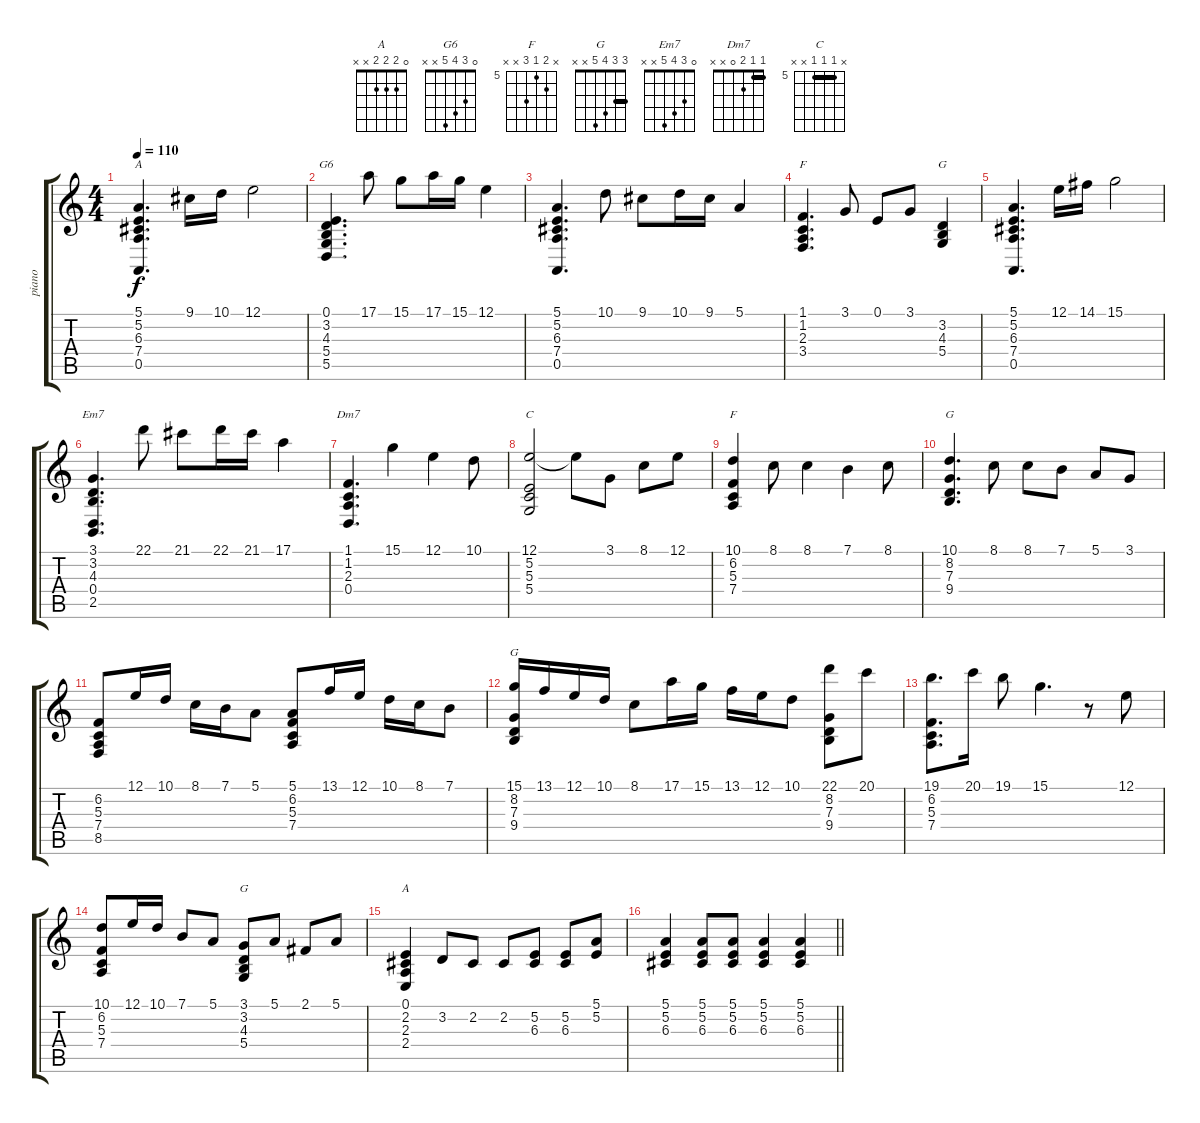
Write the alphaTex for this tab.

\track ("piano" "piano") {instrument electricgrandpiano}
\staff {score tabs}
\tuning (E4 B3 G3 D3 A2 E2) {hide}
\chord ("A" x 2 2 2 0 x) {barre 2}
\chord ("G6" 0 3 4 5 x x)
\chord ("F" 1 1 2 3 x x) {barre 1}
\chord ("G" x 3 4 5 x x)
\chord ("Em7" 0 3 4 5 x x)
\chord ("Dm7" 1 1 2 0 x x) {barre 1}
\chord ("C" x 5 5 5 x x) {firstfret 5 barre 5}
\chord ("F" x 6 5 7 x x) {firstfret 5}
\chord ("G" 10 8 7 9 x x) {firstfret 7}
\chord ("G" x 8 7 9 x x) {firstfret 7}
\chord ("G" 3 3 4 5 x x) {barre 3}
\chord ("A" 0 2 2 2 x x)
\ts (4 4)
\tempo 110
\clef g2
\ks c
(5.1 5.2 6.3 7.4 0.5).4{d ch "A" dy f} 9.1.16 10.1.16 12.1.2 |
(0.1 3.2 4.3 5.4 5.5).4{d ch "G6"} 17.1.8 15.1.8 17.1.16 15.1.16 12.1.4 |
(5.1 5.2 6.3 7.4 0.5).4{d} 10.1.8 9.1.8 10.1.16 9.1.16 5.1.4 |
(1.1 1.2 2.3 3.4).4{d ch "F"} 3.1.8 0.1.8 3.1.8 (3.2 4.3 5.4).4{ch "G"} |
(5.1 5.2 6.3 7.4 0.5).4{d} 12.1.16 14.1.16 15.1.2 |
(3.1 3.2 4.3 0.4 2.5).4{d ch "Em7"} 22.1.8 21.1.8 22.1.16 21.1.16 17.1.4 |
(1.1 1.2 2.3 0.4).4{d ch "Dm7"} 15.1.4 12.1.4 10.1.8 |
(12.1 5.2 5.3 5.4).2{ch "C"} 12.1{t}.8 3.1.8 8.1.8 12.1.8 |
(10.1 6.2 5.3 7.4).4{ch "F"} 8.1.8 8.1.4 7.1.4 8.1.8 |
(10.1 8.2 7.3 9.4).4{d ch "G"} 8.1.8 8.1.8 7.1.8 5.1.8 3.1.8 |
(6.2 5.3 7.4 8.5).8 12.1.16 10.1.16 8.1.16 7.1.16 5.1.8 (5.1 6.2 5.3 7.4).8 13.1.16 12.1.16 10.1.16 8.1.16 7.1.8 |
(15.1 8.2 7.3 9.4).16{ch "G"} 13.1.16 12.1.16 10.1.16 8.1.8 17.1.16 15.1.16 13.1.16 12.1.16 10.1.8 (22.1 8.2 7.3 9.4).8 20.1.8 |
(19.1 6.2 5.3 7.4).8{d} 20.1.16 19.1.8 15.1.4{d} r.8 12.1.8 |
(10.1 6.2 5.3 7.4).8 12.1.16 10.1.16 7.1.8 5.1.8 (3.1 3.2 4.3 5.4).8{ch "G"} 5.1.8 2.1.8 5.1.8 |
(0.1 2.2 2.3 2.4).4{ch "A"} 3.2.8 2.2.8 2.2.8 (5.2 6.3).8 (5.2 6.3).8 (5.1 5.2).8 |
\barLineRight lightlight
(5.1 5.2 6.3).4 (5.1 5.2 6.3).8 (5.1 5.2 6.3).8 (5.1 5.2 6.3).4 (5.1 5.2 6.3).4
